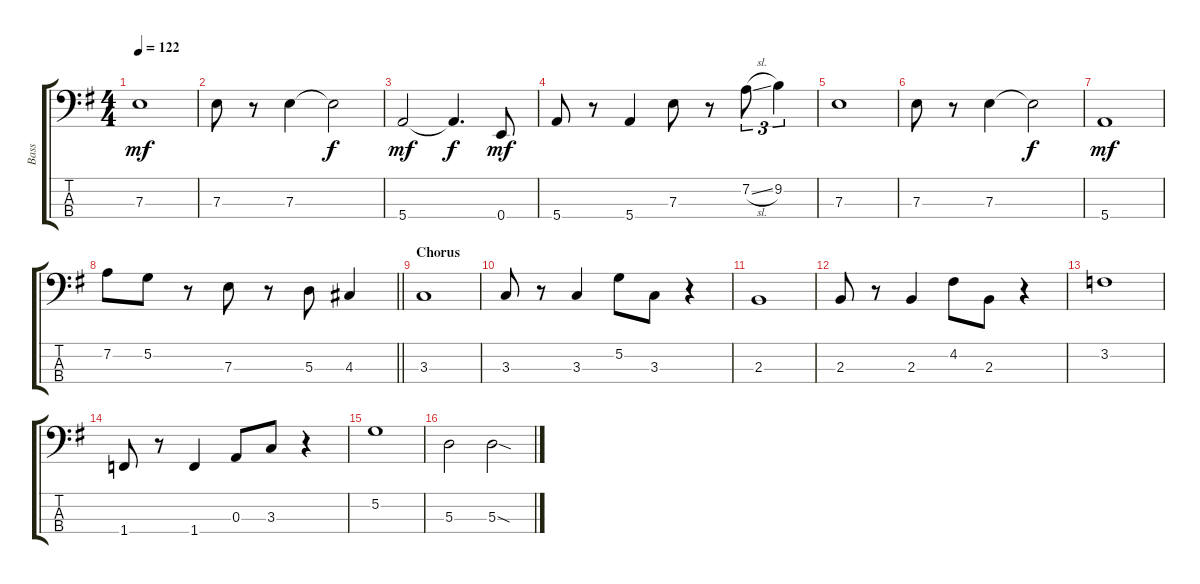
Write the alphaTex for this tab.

\track ("Bass" "Bass") {instrument electricbassfinger}
\staff {score tabs}
\tuning (G2 D2 A1 E1) {hide}
\ts (4 4)
\tempo 122
\clef f4
\ks eminor
7.3.1{dy mf} |
7.3.8 r.8 7.3.4 7.3{t}.2{dy f} |
5.4.2{dy mf} 5.4{t}.4{d dy f} 0.4.8{dy mf} |
5.4.8 r.8 5.4.4 7.3.8 r.8 7.2{sl}.8{tu (3 2)} 9.2.4{tu (3 2)} |
7.3.1 |
7.3.8 r.8 7.3.4 7.3{t}.2{dy f} |
5.4.1{dy mf} |
\barLineRight lightlight
7.2.8 5.2.8 r.8 7.3.8 r.8 5.3.8 4.3.4 |
\section ("" "Chorus")
3.3.1 |
3.3.8 r.8 3.3.4 5.2.8 3.3.8 r.4 |
2.3.1 |
2.3.8 r.8 2.3.4 4.2.8 2.3.8 r.4 |
3.2.1 |
1.4.8 r.8 1.4.4 0.3.8 3.3.8 r.4 |
5.2.1 |
5.3.2 5.3{sod}.2
